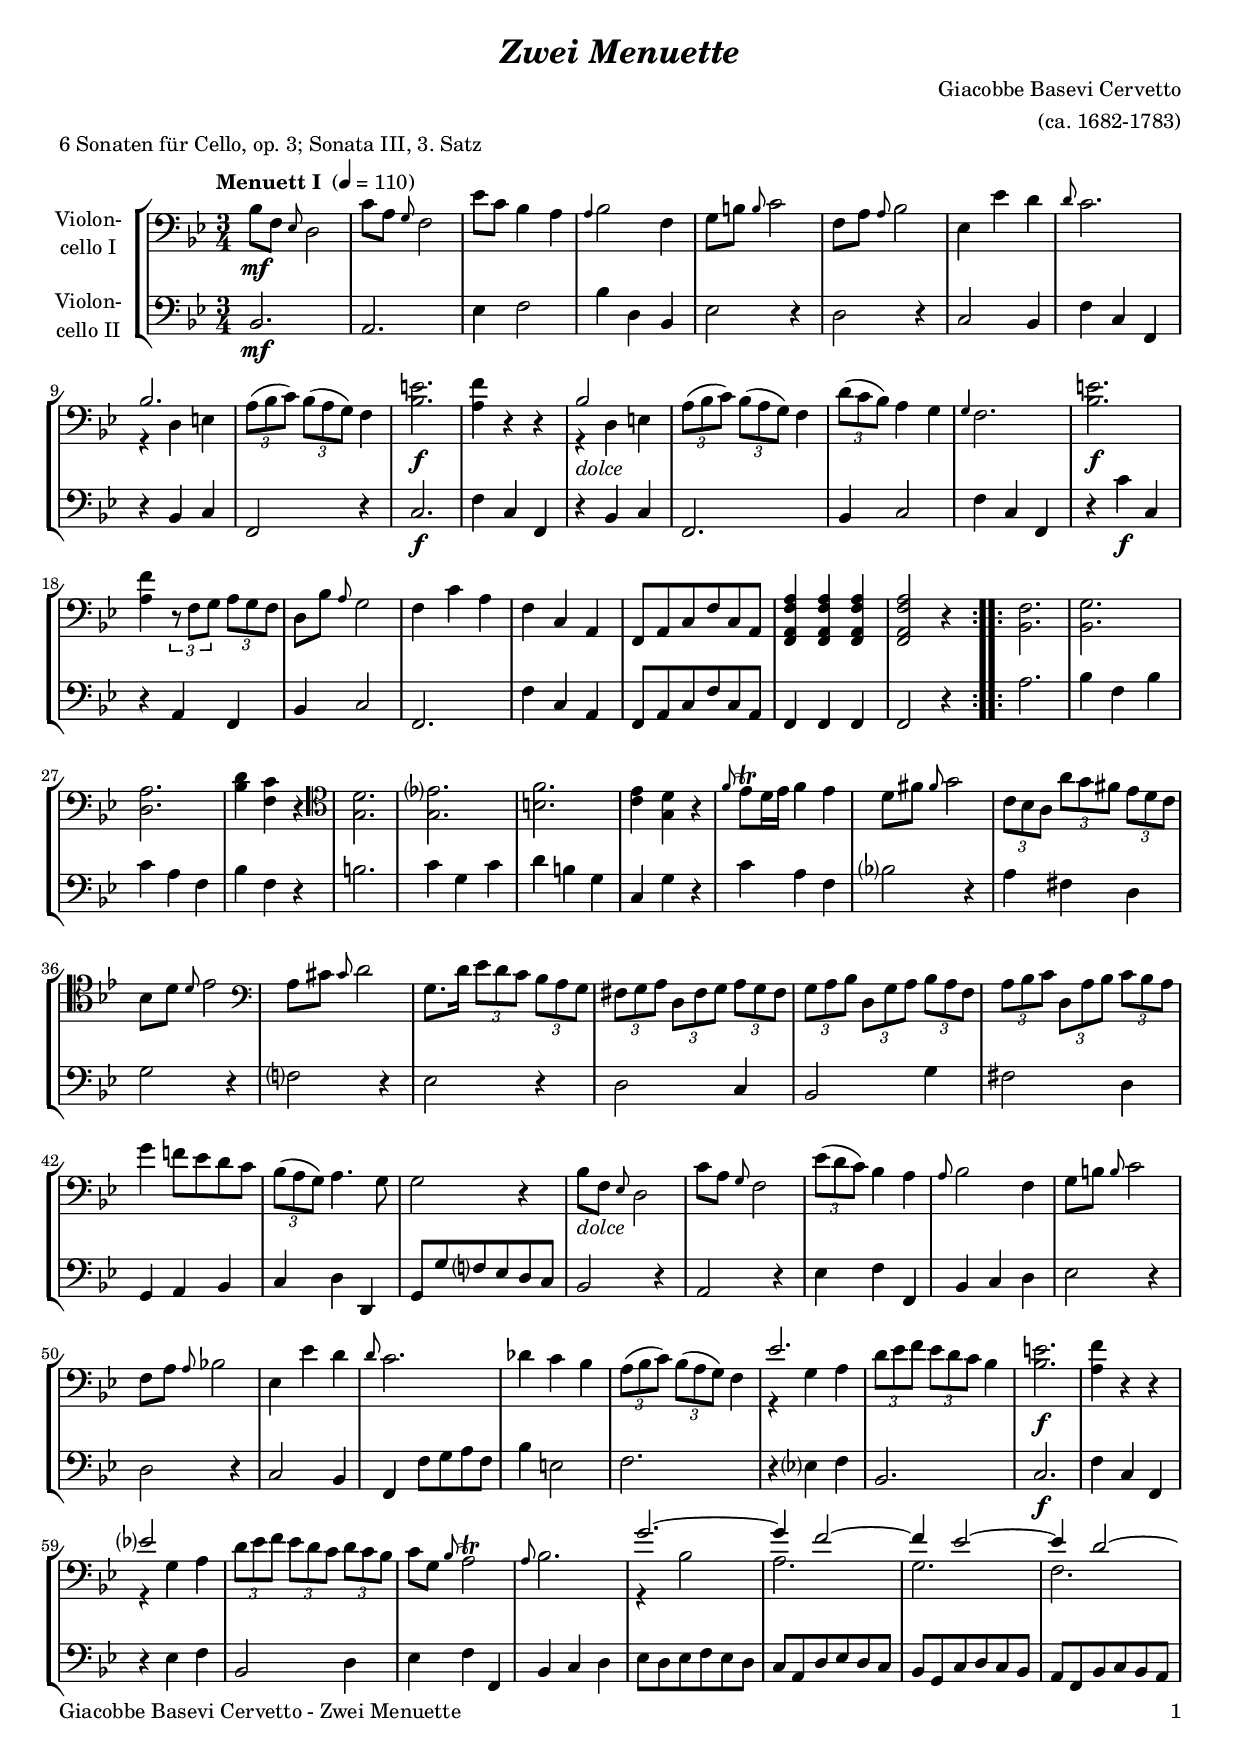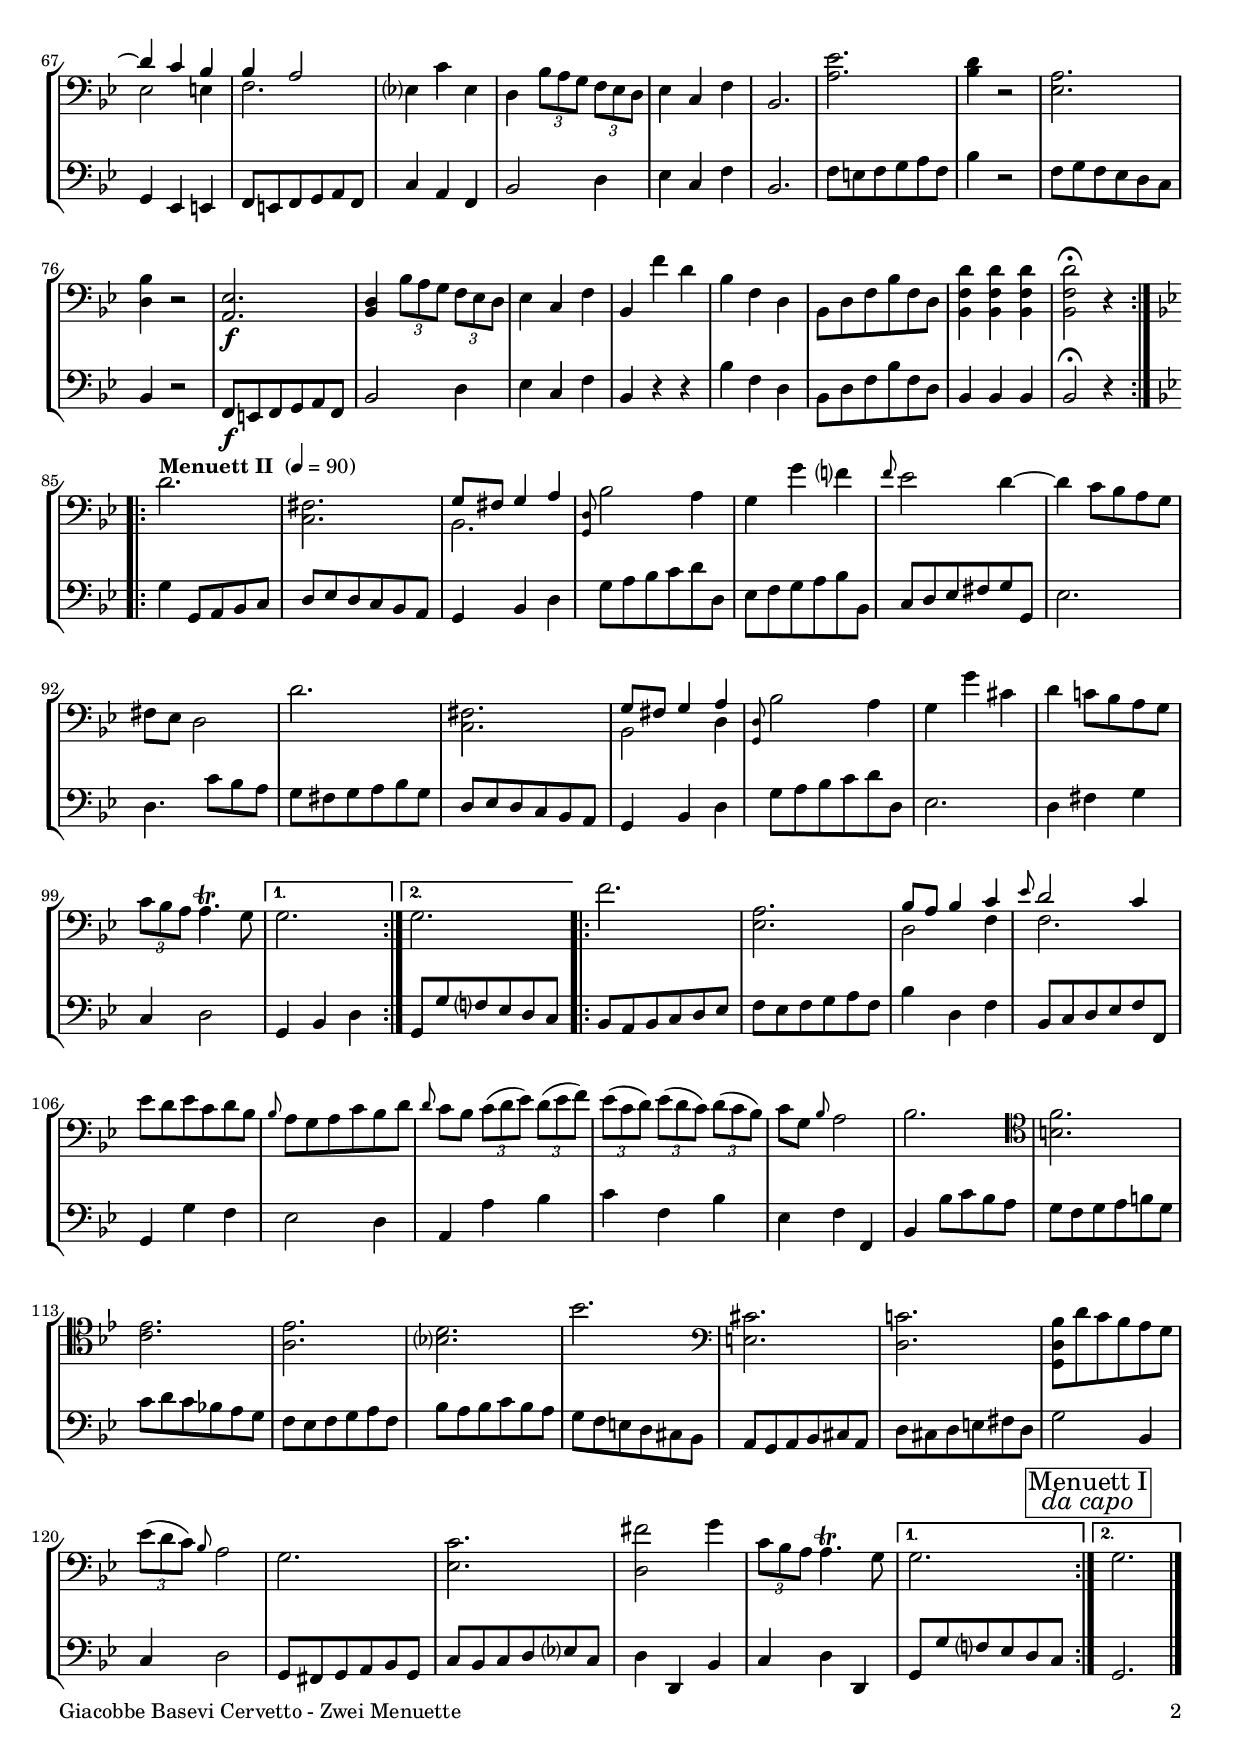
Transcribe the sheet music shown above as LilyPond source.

\version "2.18.2"
\include "deutsch.ly"
  
#(set-global-staff-size 18)

\header {
  title     = \markup \bold \italic "Zwei Menuette"
  composer  = "Giacobbe Basevi Cervetto"
  arranger  = "(ca. 1682-1783)"
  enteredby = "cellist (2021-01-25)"
  piece     = "6 Sonaten für Cello, op. 3; Sonata III, 3. Satz"
}

voiceconsts = {
  \key b \major
  \time 3/4
  \clef "bass"
%  \numericTimeSignature
  % Set default beaming for all staves
%  \set Timing.beamExceptions = #'()
%  \set Timing.baseMoment     = #(ly:make-moment 1 4)
%  \set Timing.beatStructure  = #'(1 1 1)
}

micl = "clarinet"
mifl = "flute"
miob = "oboe"
mifh = "french horn"
misx = "tenor sax"
mist = "string ensemble 1"
miba = "cello"

introa = {        \tempo "Menuett I "  4=110 }
introb = { \break \tempo "Menuett II " 4=90 \key g \minor }

dolc = \markup \italic "dolce"
midc = \mark \markup \box \center-column { "Menuett I" \italic "da capo" }

va = \relative c' {
  \voiceconsts

  \introa
  \repeat volta 2 {
    b8\mf f \grace es d2
    c'8 a \grace g f2
    es'8 c b4 a
    \grace a b2 f4
    g8 h \grace h c2
    f,8 a \grace a b2
    es,4 es' d
    \grace d8 c2.
    << b \\ { r4 d, e } >>
    \tuplet 3/2 4 { a8( b c) b( a g) } f4
    <b e>2.\f
    <a f'>4 r r
    << b2 \\ { r4_\dolc d, } >> e

    \tuplet 3/2 4 { a8( b c) b( a g) } f4
    \tuplet 3/2 4 { d'8( c b) } a4 g
    \grace g f2.
    <b e>\f
    <a f'>4 \tuplet 3/2 4 { r8 f g a g f }
    d b' \grace a g2
    f4 c' a
    f c a
    f8 a c f c a
    <f a f' a>4 <f a f' a> <f a f' a>
    <f a f' a>2 r4
  }

  \repeat volta 2 {
    <b f'>2.
    <b g'>
    <d a'>

    <b' d>4 <f c'> r \clef "tenor"
    <g d'>2.
    <g es'?>
    <h f'>
    <c es>4 <g d'> r
    \grace f'8 es\trill d16 es f4 es
    d8 fis \grace fis g2
    \tuplet 3/2 4 { c,8 b a a' g fis es d c }
    b d \grace d es2 \clef "bass"
    a,8 cis \grace cis d2
    g,8. d'16
    \tuplet 3/2 4 { es8 d c b a g
		    fis g a d, fis g a g fis
		    g a b d, g a b a f

		    a b c d, a' b c b a
		  }
    g'4 f!8 es d c
    \tuplet 3/2 4 { b( a g) } a4. g8
    g2 r4
    b8_\dolc f \grace es d2
    c'8 a \grace g f2
    \tuplet 3/2 4 { es'8( d c) } b4 a
    \grace a8 b2 f4
    g8 h \grace h8 c2
    f,8 a \grace a b!2
    es,4 es' d
    \grace d8 c2.
    des4 c b

    \tuplet 3/2 4 { a8( b c) b( a g) } f4
    << es'2. \\ { r4 g, a } >>
    \tuplet 3/2 4 { d8 es f es d c } b4
    <b e>2.\f
    <a f'>4 r r
    << es'?2 \\ { r4 g, } >> a
    \tuplet 3/2 4 { d8 es f es d c d c b }
    c g \grace b a2\trill
    \grace a8 b2.
    << {
      g'~
      g4 f2~
      f4 es2~
      es4 d2~
      
      d4 c b
      b a2
    } \\ {
      r4 b2
      a2.
      g
      f

      es2 e4
      f2.
    } >>
    es?4 c' es,
    d \tuplet 3/2 4 { b'8 a g f es d }
    es4 c f
    b,2.
    <a' es'>
    <b d>4 r2
    <es, a>2.
    <d b'>4 r2
    <a es'>2.\f
    <b d>4 \tuplet 3/2 4 { b'8 a g f es d }
    es4 c f

    b, f'' d
    b f d
    b8 d f b f d
    <b f' d'>4 <b f' d'> <b f' d'>
    <b f' d'>2\fermata r4
  }

  \introb
  \repeat volta 2 {
    d'2.
    <c, fis>
    << { g'8 fis g4 a } \\ b,2. >>
    \grace <g d'>8 b'2 a4
    g g' f?
    \grace f8 es2 d4~
    d c8 b a g
    fis es d2

    d'2.
    <c, fis>
    << { g'8 fis g4 a } \\ { b,2 d4 } >>
    \grace <g, d'>8 b'2 a4
    g g' cis,
    d c!8 b a g
    \tuplet 3/2 4 { c8 b a } a4.\trill g8
  }
  \alternative {
    { g2. }
    { g }
  }

  \repeat volta 2 {
    f'
    <es, a>
    << {
      b'8 a b4 c
      \grace es8 d2 c4
    } \\ {
      d,2 f4
      f2.
    } >>
    es'8 d es c d b
    \grace b a g a c b d
    \grace d c b \tuplet 3/2 4 {
      c( d es) d( es f)
      es( c d) es( d c) d( c b)
    }
    c g \grace b a2
    b2. \clef "tenor"
    <h f'>
    <c es>
    <a es'>
    <b? d>
    b' \clef "bass"

    <e,, cis'>
    <d c'!>
    <g, d' b'>8 d'' c b a g
    \tuplet 3/2 4 { es'( d c) } \grace b a2
    g2.
    <es c'>
    <d fis'>2 g'4
    \tuplet 3/2 4 { c,8 b a } a4.\trill g8
  }
  \alternative {
    { g2. }
    { \midc g }
  } \bar "|."  
}

vb = \relative c {
  \voiceconsts

  \introa
  \repeat volta 2 {
    b2.\mf
    a
    es'4 f2
    b4 d, b
    es2 r4
    d2 r4
    c2 b4
    f' c f,
    r b c
    f,2 r4
    c'2.\f
    f4 c f,
    r b c

    f,2.
    b4 c2
    f4 c f,
    r c''\f c,
    r a f
    b c2
    f,2.
    f'4 c a
    f8 a c f c a
    f4 f f
    f2 r4
  }

  \repeat volta 2 {
    a'2.
    b4 f b
    c a f

    b f r
    h2.
    c4 g c
    d h g
    c, g' r
    c a f
    b?2 r4
    a fis d
    g2 r4
    f?2 r4
    es2 r4
    d2 c4
    b2 g'4

    fis2 d4
    g, a b
    c d d,
    g8 g' f? es d c
    b2 r4
    a2 r4
    es' f f,
    b c d
    es2 r4
    d2 r4
    c2 b4
    f f'8 g a f
    b4 e,2

    f2.
    r4 es? f
    b,2.
    c\f
    f4 c f,
    r es' f
    b,2 d4
    es f f,
    b c d
    es8 d es f es d
    c a d es d c
    b g c d c b
    a f b c b a

    g4 es e
    f8 e f g a f
    c'4 a f
    b2 d4
    es c f
    b,2.
    f'8 e f g a f
    b4 r2
    f8 g f es d c
    b4 r2
    f8\f e f g a f
    b2 d4
    es c f

    b, r r
    b' f d
    b8 d f b f d
    b4 b b
    b2\fermata r4
  }

  \introb
  \repeat volta 2 {
    g'4 g,8 a b c
    d es d c b a
    g4 b d
    g8 a b c d d,
    es f g a b b,
    c d es fis g g,
    es'2.
    d4. c'8 b a

    g fis g a b g
    d es d c b a
    g4 b d
    g8 a b c d d,
    es2.
    d4 fis g
    c, d2
  }
  \alternative {
    { g,4 b d }
    { g,8 g' f? es d c }
  }

  \repeat volta 2 {
    b a b c d es
    f es f g a f
    b4 d, f

    b,8 c d es f f,
    g4 g' f
    es2 d4
    a a' b
    c f, b
    es, f f,
    b b'8 c b a
    g f g a h g
    c d c b! a g
    f es f g a f
    b a b c b a
    g f e d cis b

    a g a b cis a
    d cis d e fis d
    g2 b,4
    c d2
    g,8 fis g a b g
    c b c d es? c
    d4 d, b'
    c d d,
  }
  \alternative {
    { g8 g' f? es d c }
    { \midc g2. }
  } \bar "|."
}


music = \new StaffGroup <<
      \new Staff {
	\set Staff.midiInstrument = \miba
	\set Staff.instrumentName = \markup \center-column { "Violon-" "cello I" }
	\transpose b b { \va }
      }

      \new Staff {
	\set Staff.midiInstrument = \miba
	\set Staff.instrumentName = \markup \center-column { "Violon-" "cello II" }
	\transpose b b { \vb }
      }
>>

\book {
   \paper {
    print-page-number = ##t
    print-first-page-number = ##t
    ragged-last-bottom = ##f
    oddHeaderMarkup = \markup \null
    evenHeaderMarkup = \markup \null
    oddFooterMarkup = \markup {
      \fill-line {
        \on-the-fly #print-page-number-check-first
        "Giacobbe Basevi Cervetto - Zwei Menuette" \fromproperty #'page:page-number-string
      }
    }
    evenFooterMarkup = \oddFooterMarkup
  } \score {
    \music
    \layout {}
  }

  \score {
    \unfoldRepeats \music

    \midi {
      \context {
        \Score
      }
    }
  }
}